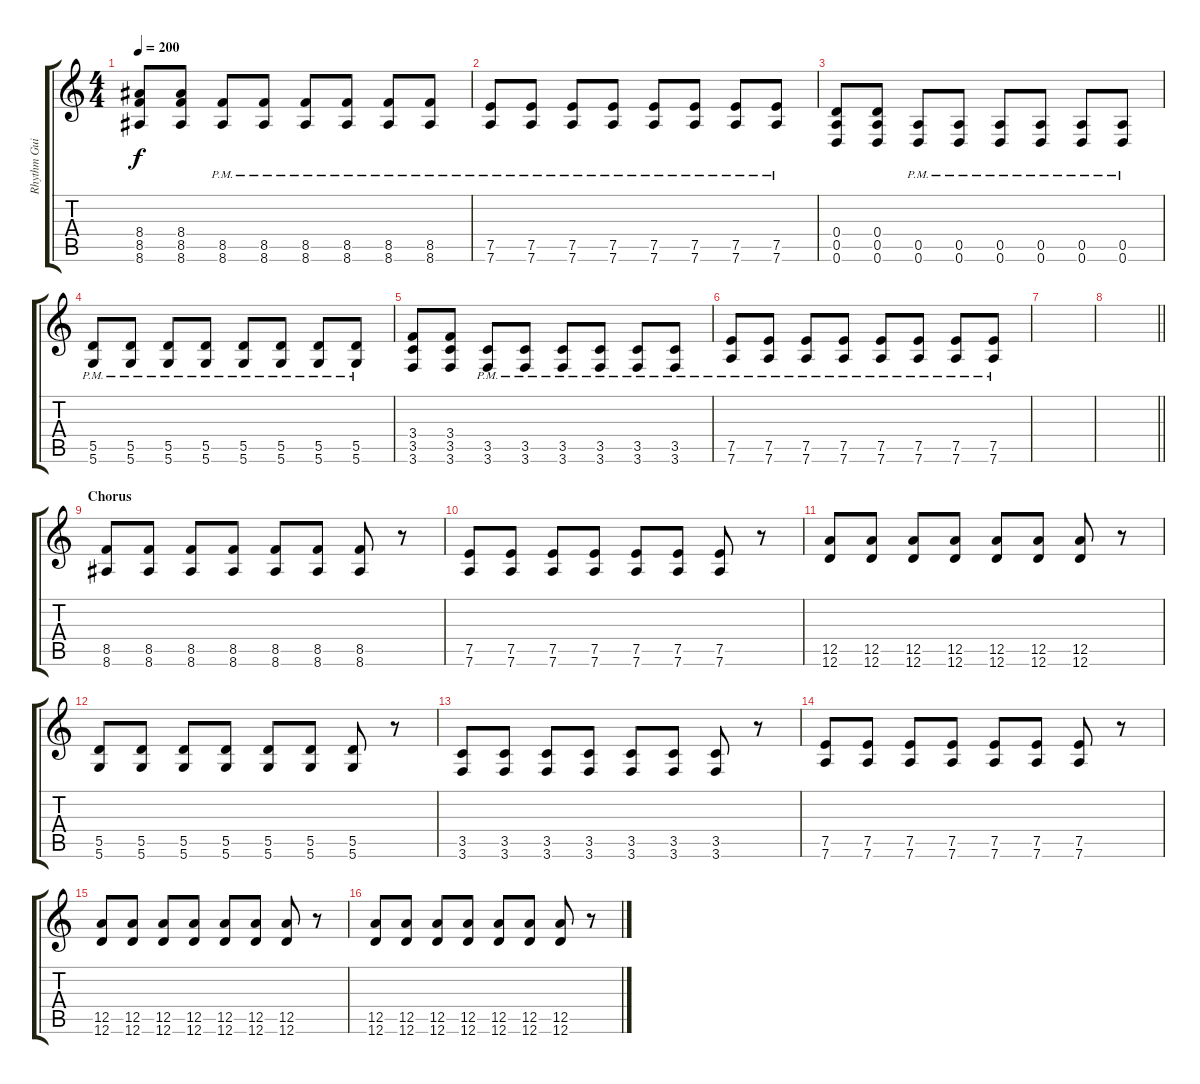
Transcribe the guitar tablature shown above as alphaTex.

\track ("Rhythm Guitar R" "Rhythm Gui") {instrument overdrivenguitar}
\staff {score tabs}
\tuning (E4 B3 G3 D3 A2 D2) {hide}
\ts (4 4)
\tempo 200
\clef g2
\ks c
(8.4 8.5 8.6).8{dy f} (8.4 8.5 8.6).8 (8.5{pm} 8.6{pm}).8 (8.5{pm} 8.6{pm}).8 (8.5{pm} 8.6{pm}).8 (8.5{pm} 8.6{pm}).8 (8.5{pm} 8.6{pm}).8 (8.5{pm} 8.6{pm}).8 |
(7.5{pm} 7.6{pm}).8 (7.5{pm} 7.6{pm}).8 (7.5{pm} 7.6{pm}).8 (7.5{pm} 7.6{pm}).8 (7.5{pm} 7.6{pm}).8 (7.5{pm} 7.6{pm}).8 (7.5{pm} 7.6{pm}).8 (7.5{pm} 7.6{pm}).8 |
(0.4 0.5 0.6).8 (0.4 0.5 0.6).8 (0.5{pm} 0.6{pm}).8 (0.5{pm} 0.6{pm}).8 (0.5{pm} 0.6{pm}).8 (0.5{pm} 0.6{pm}).8 (0.5{pm} 0.6{pm}).8 (0.5{pm} 0.6{pm}).8 |
(5.5{pm} 5.6{pm}).8 (5.5{pm} 5.6{pm}).8 (5.5{pm} 5.6{pm}).8 (5.5{pm} 5.6{pm}).8 (5.5{pm} 5.6{pm}).8 (5.5{pm} 5.6{pm}).8 (5.5{pm} 5.6{pm}).8 (5.5{pm} 5.6{pm}).8 |
(3.4 3.5 3.6).8 (3.4 3.5 3.6).8 (3.5{pm} 3.6{pm}).8 (3.5{pm} 3.6{pm}).8 (3.5{pm} 3.6{pm}).8 (3.5{pm} 3.6{pm}).8 (3.5{pm} 3.6{pm}).8 (3.5{pm} 3.6{pm}).8 |
(7.5{pm} 7.6{pm}).8 (7.5{pm} 7.6{pm}).8 (7.5{pm} 7.6{pm}).8 (7.5{pm} 7.6{pm}).8 (7.5{pm} 7.6{pm}).8 (7.5{pm} 7.6{pm}).8 (7.5{pm} 7.6{pm}).8 (7.5{pm} 7.6{pm}).8 |
|
\barLineRight lightlight
|
\section ("" "Chorus")
(8.5 8.6).8 (8.5 8.6).8 (8.5 8.6).8 (8.5 8.6).8 (8.5 8.6).8 (8.5 8.6).8 (8.5 8.6).8 r.8 |
(7.5 7.6).8 (7.5 7.6).8 (7.5 7.6).8 (7.5 7.6).8 (7.5 7.6).8 (7.5 7.6).8 (7.5 7.6).8 r.8 |
(12.5 12.6).8 (12.5 12.6).8 (12.5 12.6).8 (12.5 12.6).8 (12.5 12.6).8 (12.5 12.6).8 (12.5 12.6).8 r.8 |
(5.5 5.6).8 (5.5 5.6).8 (5.5 5.6).8 (5.5 5.6).8 (5.5 5.6).8 (5.5 5.6).8 (5.5 5.6).8 r.8 |
(3.5 3.6).8 (3.5 3.6).8 (3.5 3.6).8 (3.5 3.6).8 (3.5 3.6).8 (3.5 3.6).8 (3.5 3.6).8 r.8 |
(7.5 7.6).8 (7.5 7.6).8 (7.5 7.6).8 (7.5 7.6).8 (7.5 7.6).8 (7.5 7.6).8 (7.5 7.6).8 r.8 |
(12.5 12.6).8 (12.5 12.6).8 (12.5 12.6).8 (12.5 12.6).8 (12.5 12.6).8 (12.5 12.6).8 (12.5 12.6).8 r.8 |
(12.5 12.6).8 (12.5 12.6).8 (12.5 12.6).8 (12.5 12.6).8 (12.5 12.6).8 (12.5 12.6).8 (12.5 12.6).8 r.8
